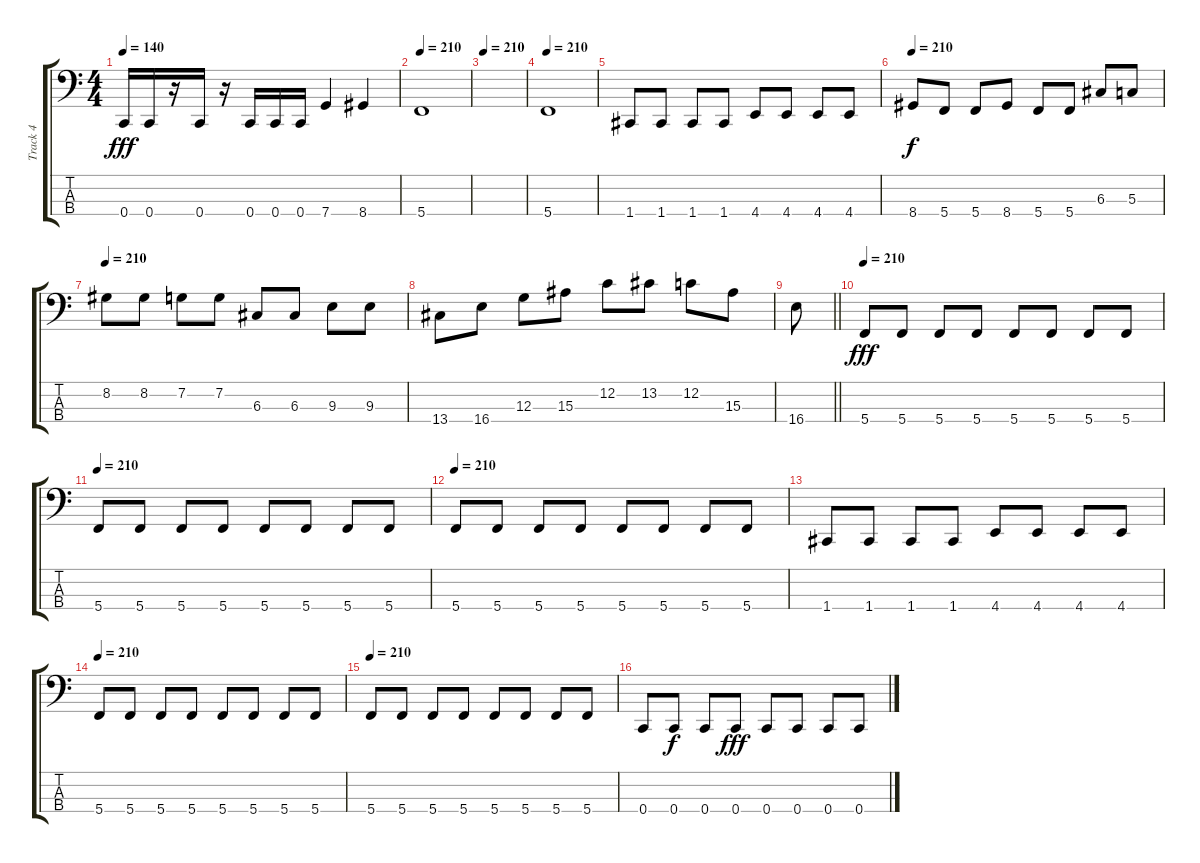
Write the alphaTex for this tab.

\track ("Track 4" "Track 4") {instrument electricbasspick}
\staff {score tabs}
\tuning (G2 C2 G1 C1) {hide}
\ts (4 4)
\tempo 140
\clef f4
\ks c
0.4.16{dy fff} 0.4.16 r.16 0.4.16 r.16 0.4.16 0.4.16 0.4.16 7.4.4 8.4.4 |
\tempo 210
5.4.1 |
\tempo 210
|
\tempo 210
5.4.1 |
1.4.8 1.4.8 1.4.8 1.4.8 4.4.8 4.4.8 4.4.8 4.4.8 |
\tempo 210
8.4.8{dy f} 5.4.8 5.4.8 8.4.8 5.4.8 5.4.8 6.3.8 5.3.8 |
\tempo 210
8.2.8 8.2.8 7.2.8 7.2.8 6.3.8 6.3.8 9.3.8 9.3.8 |
13.4.8 16.4.8 12.3.8 15.3.8 12.2.8 13.2.8 12.2.8 15.3.8 |
\barLineRight lightlight
16.4.8 |
\section ("" "")
\tempo 210
5.4.8{dy fff} 5.4.8 5.4.8 5.4.8 5.4.8 5.4.8 5.4.8 5.4.8 |
\tempo 210
5.4.8 5.4.8 5.4.8 5.4.8 5.4.8 5.4.8 5.4.8 5.4.8 |
\tempo 210
5.4.8 5.4.8 5.4.8 5.4.8 5.4.8 5.4.8 5.4.8 5.4.8 |
1.4.8 1.4.8 1.4.8 1.4.8 4.4.8 4.4.8 4.4.8 4.4.8 |
\tempo 210
5.4.8 5.4.8 5.4.8 5.4.8 5.4.8 5.4.8 5.4.8 5.4.8 |
\tempo 210
5.4.8 5.4.8 5.4.8 5.4.8 5.4.8 5.4.8 5.4.8 5.4.8 |
0.4.8 0.4.8{dy f} 0.4.8 0.4.8{dy fff} 0.4.8 0.4.8 0.4.8 0.4.8
